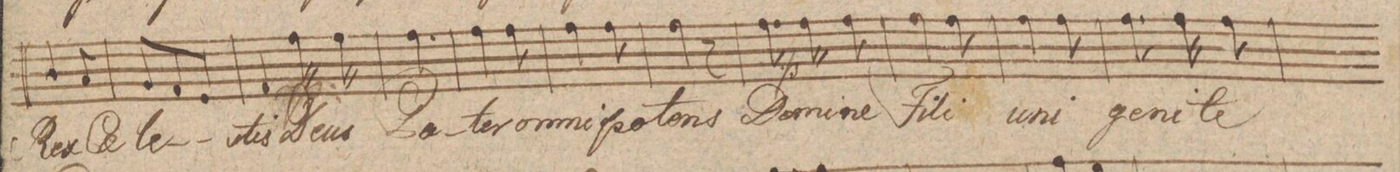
**kern	**text	**dynam
*I"Tenore	*	*
*clefC4	*	*
*k[f#c#g#d#]	*	*
*M3/8	*	*
4A/	Rex	.
8G#/	Cae-	.
=75	=75	=75
8F#/L	-le-	.
8E/	.	.
8D#/J	.	.
=76	=76	=76
4E/	-stis	.
16e\	De-	p
16e\	-us	.
=77	=77	=77
4.e\	Pa-	.
=78	=78	=78
4e\	-ter	.
8e\	o-	.
=79	=79	=79
4e\	-mni-	.
8e\	-po-	.
=80	=80	=80
4e\	-tens	.
8r	.	.
=81	=81	=81
8.e\	Do-	p
16e\K	-mi-	.
8e\	-ne	.
=82	=82	=82
4e\	Fi-	.
8e\	-li	.
=83	=83	=83
4e\	u-	.
8e\	-ni-	.
=84	=84	=84
8.e\	-ge-	.
16e\K	-ni-	.
8e\	-te	.
=85	=85	=85
*-	*-	*-
